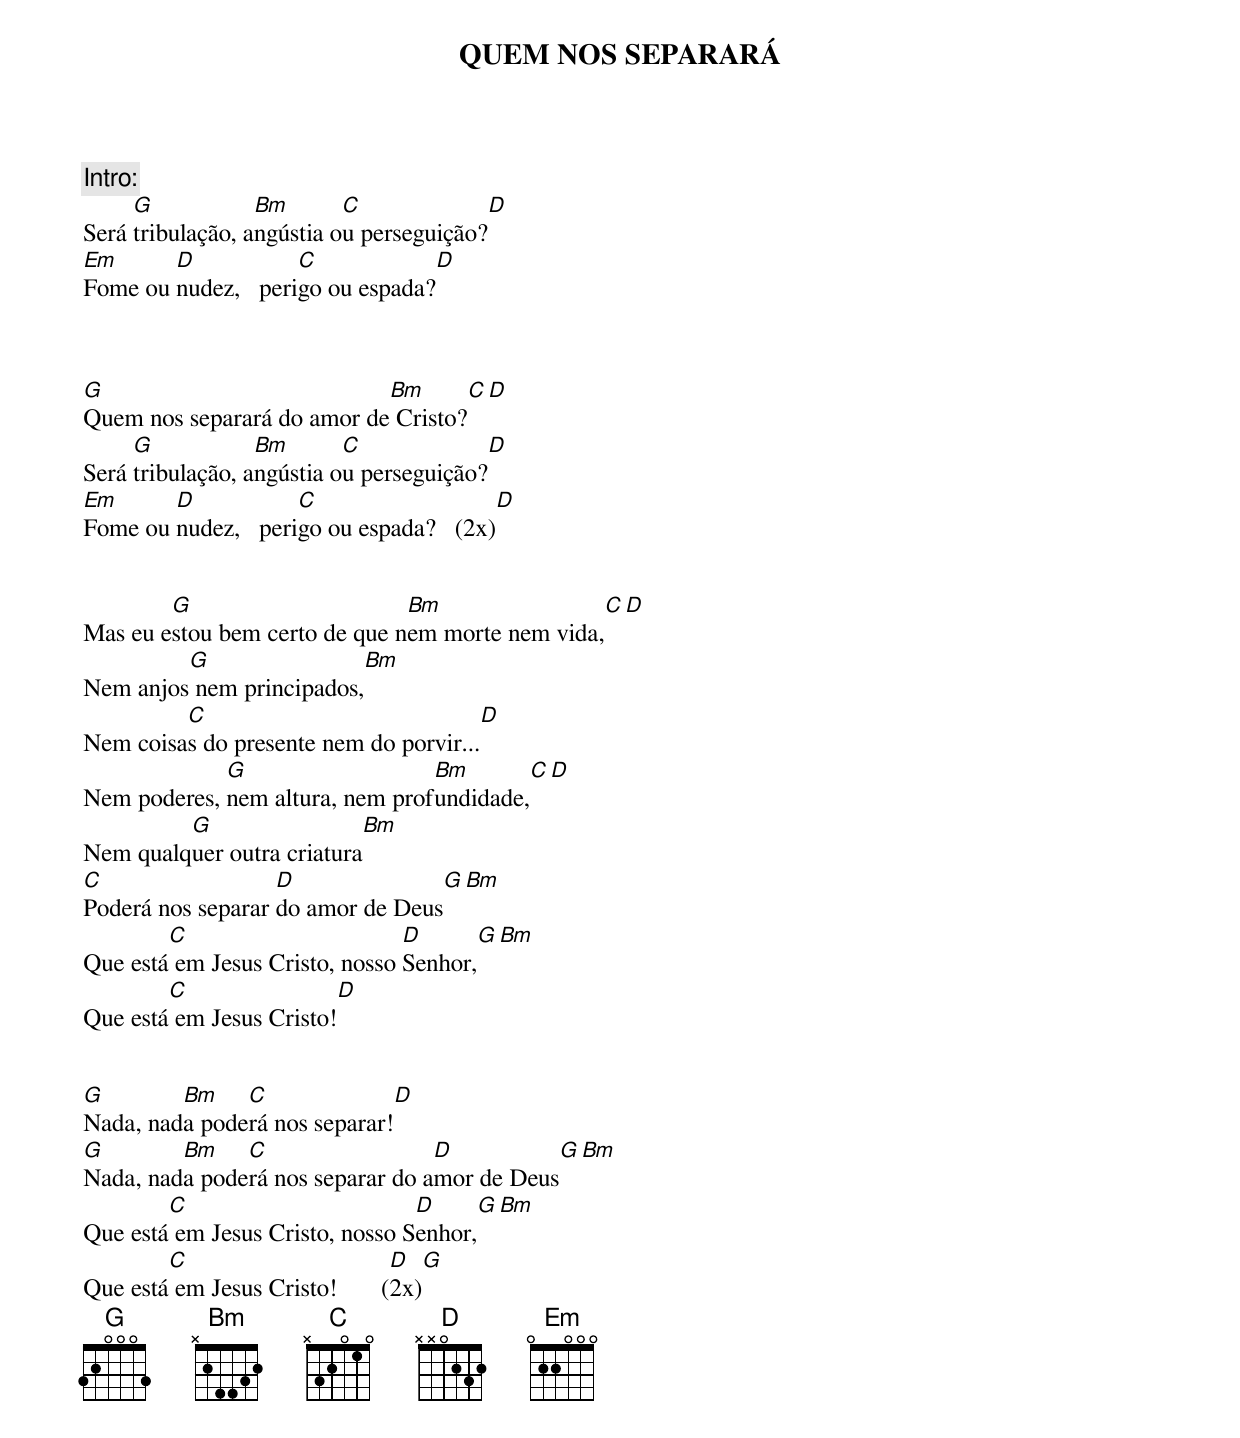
QUEM NOS SEPARARÁ

Intro:
     G            Bm       C                    D
Será tribulação, angústia ou perseguição?
Em      D            C                       D
Fome ou nudez,   perigo ou espada?



G                           Bm      C           D
Quem nos separará do amor de Cristo?
     G            Bm       C                    D
Será tribulação, angústia ou perseguição?
Em      D            C                       D
Fome ou nudez,   perigo ou espada?   (2x)


        G                      Bm                C                         D
Mas eu estou bem certo de que nem morte nem vida,
         G                          Bm
Nem anjos nem principados,
         C                                       D
Nem coisas do presente nem do porvir...
             G                   Bm             C            D
Nem poderes, nem altura, nem profundidade,
         G                        Bm
Nem qualquer outra criatura
C                  D                 G            Bm
Poderá nos separar do amor de Deus
        C                       D               G         Bm
Que está em Jesus Cristo, nosso Senhor,
        C                       D
Que está em Jesus Cristo!


G        Bm    C                  D
Nada, nada poderá nos separar!
G        Bm    C                  D                G            Bm
Nada, nada poderá nos separar do amor de Deus
        C                        D              G         Bm
Que está em Jesus Cristo, nosso Senhor,
        C                        D         G
Que está em Jesus Cristo!       (2x)
